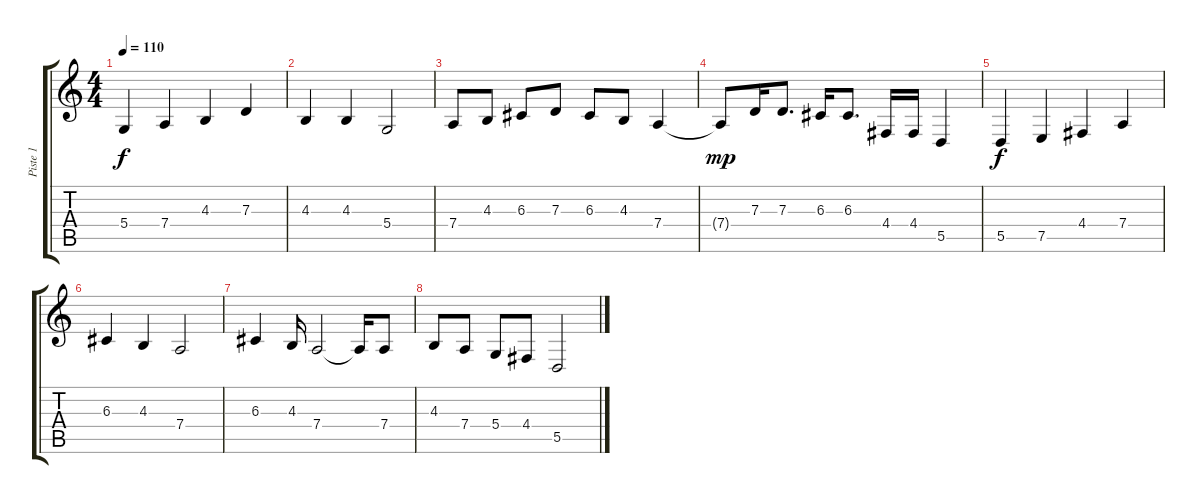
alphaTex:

\track ("Piste 1" "Piste 1") {instrument altosax}
\staff {score tabs}
\tuning (E4 B3 G3 D3 A2 E2) {hide}
\ts (4 4)
\tempo 110
\clef g2
\ks c
5.4.4{dy f} 7.4.4 4.3.4 7.3.4 |
4.3.4 4.3.4 5.4.2 |
7.4.8 4.3.8 6.3.8 7.3.8 6.3.8 4.3.8 7.4.4 |
7.4{t}.8{dy mp} 7.3.16 7.3.8{d} 6.3.16 6.3.8{d} 4.4.16 4.4.16 5.5.4 |
5.5.4{dy f} 7.5.4 4.4.4 7.4.4 |
6.3.4 4.3.4 7.4.2 |
6.3.4 4.3.16 7.4.2 7.4{t}.16 7.4.8 |
4.3.8 7.4.8 5.4.8 4.4.8 5.5.2
